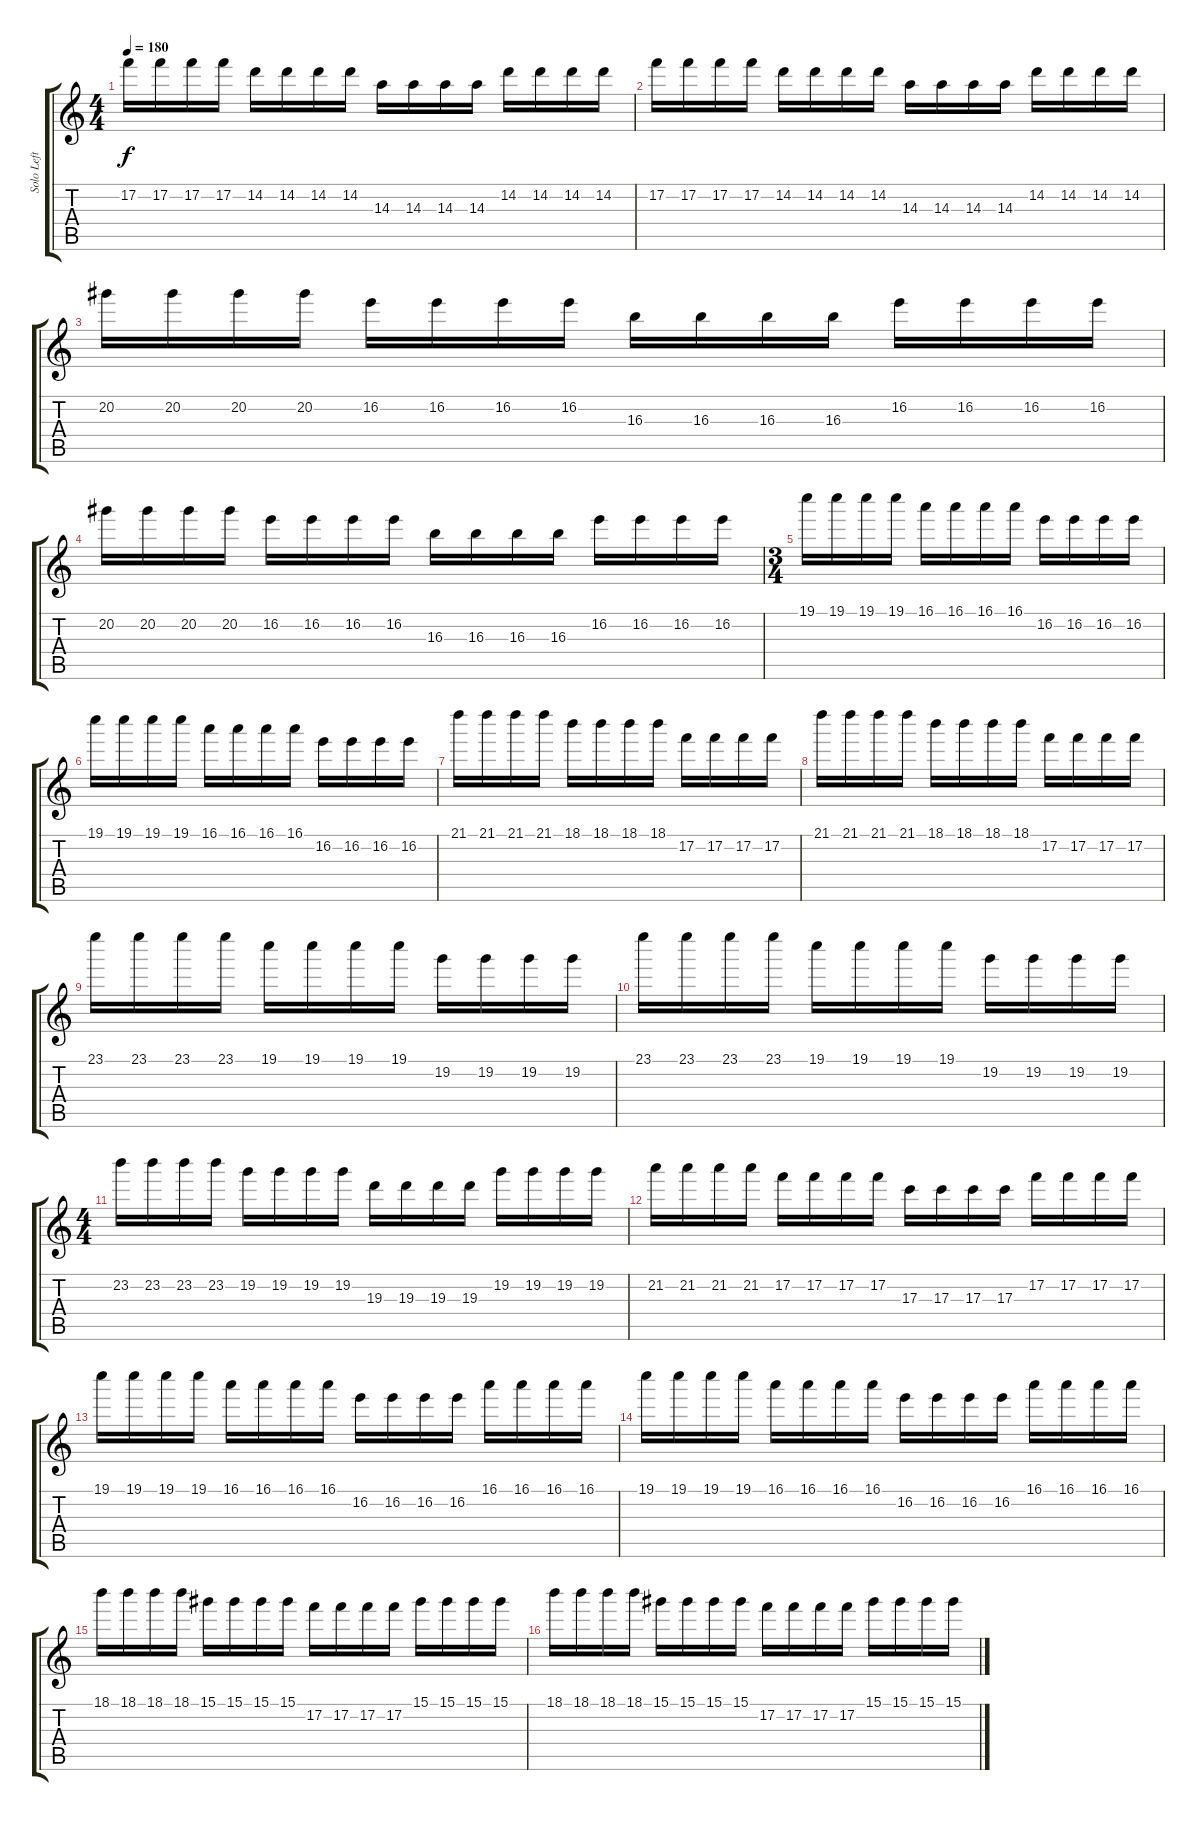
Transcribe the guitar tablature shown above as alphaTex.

\track ("Solo Left" "Solo Left") {instrument distortionguitar}
\staff {score tabs}
\tuning (F4 C4 G3 D3 A2 E2) {hide}
\ts (4 4)
\tempo 180
\clef g2
\ks c
17.2.16{dy f} 17.2.16 17.2.16 17.2.16 14.2.16 14.2.16 14.2.16 14.2.16 14.3.16 14.3.16 14.3.16 14.3.16 14.2.16 14.2.16 14.2.16 14.2.16 |
17.2.16 17.2.16 17.2.16 17.2.16 14.2.16 14.2.16 14.2.16 14.2.16 14.3.16 14.3.16 14.3.16 14.3.16 14.2.16 14.2.16 14.2.16 14.2.16 |
20.2.16 20.2.16 20.2.16 20.2.16 16.2.16 16.2.16 16.2.16 16.2.16 16.3.16 16.3.16 16.3.16 16.3.16 16.2.16 16.2.16 16.2.16 16.2.16 |
20.2.16 20.2.16 20.2.16 20.2.16 16.2.16 16.2.16 16.2.16 16.2.16 16.3.16 16.3.16 16.3.16 16.3.16 16.2.16 16.2.16 16.2.16 16.2.16 |
\ts (3 4)
19.1.16 19.1.16 19.1.16 19.1.16 16.1.16 16.1.16 16.1.16 16.1.16 16.2.16 16.2.16 16.2.16 16.2.16 |
19.1.16 19.1.16 19.1.16 19.1.16 16.1.16 16.1.16 16.1.16 16.1.16 16.2.16 16.2.16 16.2.16 16.2.16 |
21.1.16 21.1.16 21.1.16 21.1.16 18.1.16 18.1.16 18.1.16 18.1.16 17.2.16 17.2.16 17.2.16 17.2.16 |
21.1.16 21.1.16 21.1.16 21.1.16 18.1.16 18.1.16 18.1.16 18.1.16 17.2.16 17.2.16 17.2.16 17.2.16 |
23.1.16 23.1.16 23.1.16 23.1.16 19.1.16 19.1.16 19.1.16 19.1.16 19.2.16 19.2.16 19.2.16 19.2.16 |
23.1.16 23.1.16 23.1.16 23.1.16 19.1.16 19.1.16 19.1.16 19.1.16 19.2.16 19.2.16 19.2.16 19.2.16 |
\ts (4 4)
23.2.16 23.2.16 23.2.16 23.2.16 19.2.16 19.2.16 19.2.16 19.2.16 19.3.16 19.3.16 19.3.16 19.3.16 19.2.16 19.2.16 19.2.16 19.2.16 |
21.2.16 21.2.16 21.2.16 21.2.16 17.2.16 17.2.16 17.2.16 17.2.16 17.3.16 17.3.16 17.3.16 17.3.16 17.2.16 17.2.16 17.2.16 17.2.16 |
19.1.16 19.1.16 19.1.16 19.1.16 16.1.16 16.1.16 16.1.16 16.1.16 16.2.16 16.2.16 16.2.16 16.2.16 16.1.16 16.1.16 16.1.16 16.1.16 |
19.1.16 19.1.16 19.1.16 19.1.16 16.1.16 16.1.16 16.1.16 16.1.16 16.2.16 16.2.16 16.2.16 16.2.16 16.1.16 16.1.16 16.1.16 16.1.16 |
18.1.16 18.1.16 18.1.16 18.1.16 15.1.16 15.1.16 15.1.16 15.1.16 17.2.16 17.2.16 17.2.16 17.2.16 15.1.16 15.1.16 15.1.16 15.1.16 |
18.1.16 18.1.16 18.1.16 18.1.16 15.1.16 15.1.16 15.1.16 15.1.16 17.2.16 17.2.16 17.2.16 17.2.16 15.1.16 15.1.16 15.1.16 15.1.16
